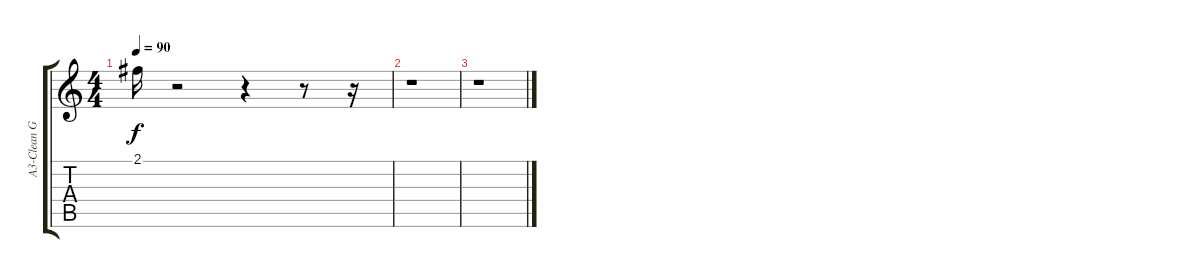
\track ("A3-Clean Gt.   " "A3-Clean G") {instrument electricguitarclean}
\staff {score tabs}
\tuning (E4 B3 G3 D3 A2 E2) {hide}
\ts (4 4)
\tempo 90
\clef g2
\ks c
2.1{t}.16{dy f} r.2 r.4 r.8 r.16 |
r.1 |
r.1
